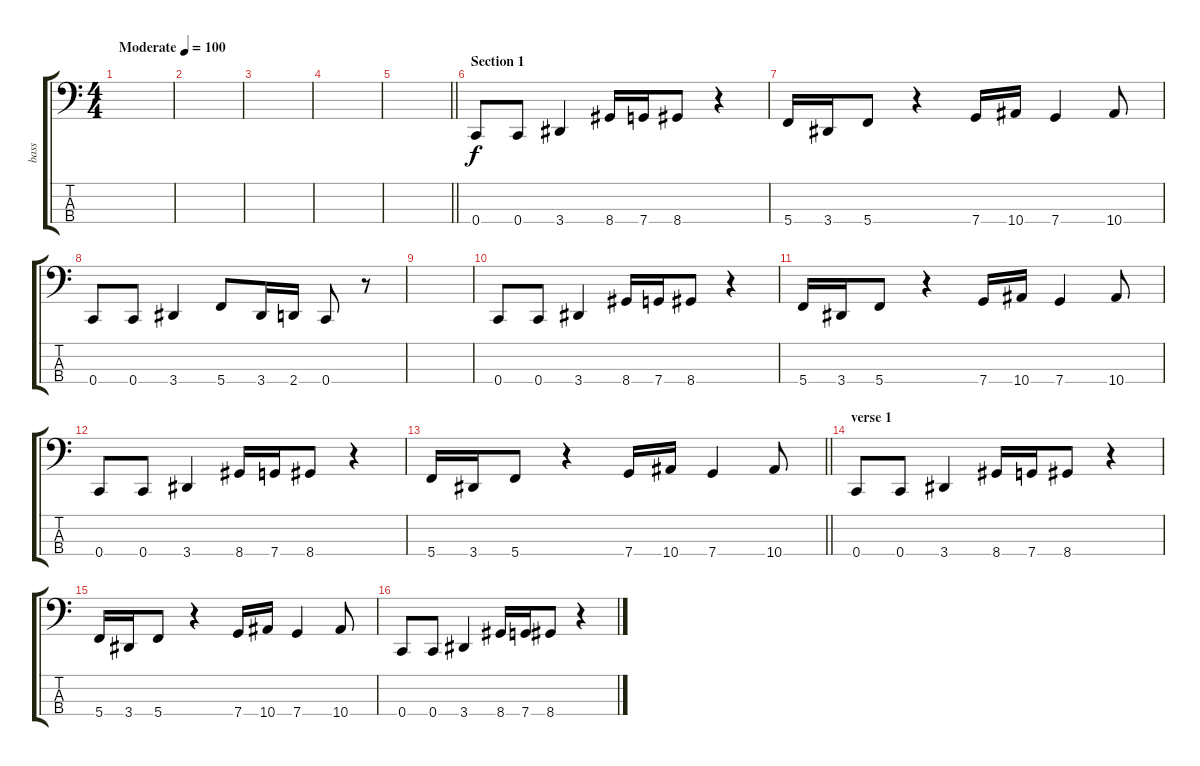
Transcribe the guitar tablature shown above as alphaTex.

\track ("bass" "bass") {instrument electricbassfinger}
\staff {score tabs}
\tuning (F2 C2 G1 C1) {hide}
\ts (4 4)
\tempo (100 "Moderate")
\clef f4
\ks c
|
|
|
|
\barLineRight lightlight
|
\section ("" "Section 1")
0.4.8 0.4.8 3.4.4 8.4.16 7.4.16 8.4.8 r.4 |
5.4.16 3.4.16 5.4.8 r.4 7.4.16 10.4.16 7.4.4 10.4.8 |
0.4.8 0.4.8 3.4.4 5.4.8 3.4.16 2.4.16 0.4.8 r.8 |
|
0.4.8 0.4.8 3.4.4 8.4.16 7.4.16 8.4.8 r.4 |
5.4.16 3.4.16 5.4.8 r.4 7.4.16 10.4.16 7.4.4 10.4.8 |
0.4.8 0.4.8 3.4.4 8.4.16 7.4.16 8.4.8 r.4 |
\barLineRight lightlight
5.4.16 3.4.16 5.4.8 r.4 7.4.16 10.4.16 7.4.4 10.4.8 |
\section ("" "verse 1")
0.4.8 0.4.8 3.4.4 8.4.16 7.4.16 8.4.8 r.4 |
5.4.16 3.4.16 5.4.8 r.4 7.4.16 10.4.16 7.4.4 10.4.8 |
0.4.8 0.4.8 3.4.4 8.4.16 7.4.16 8.4.8 r.4
